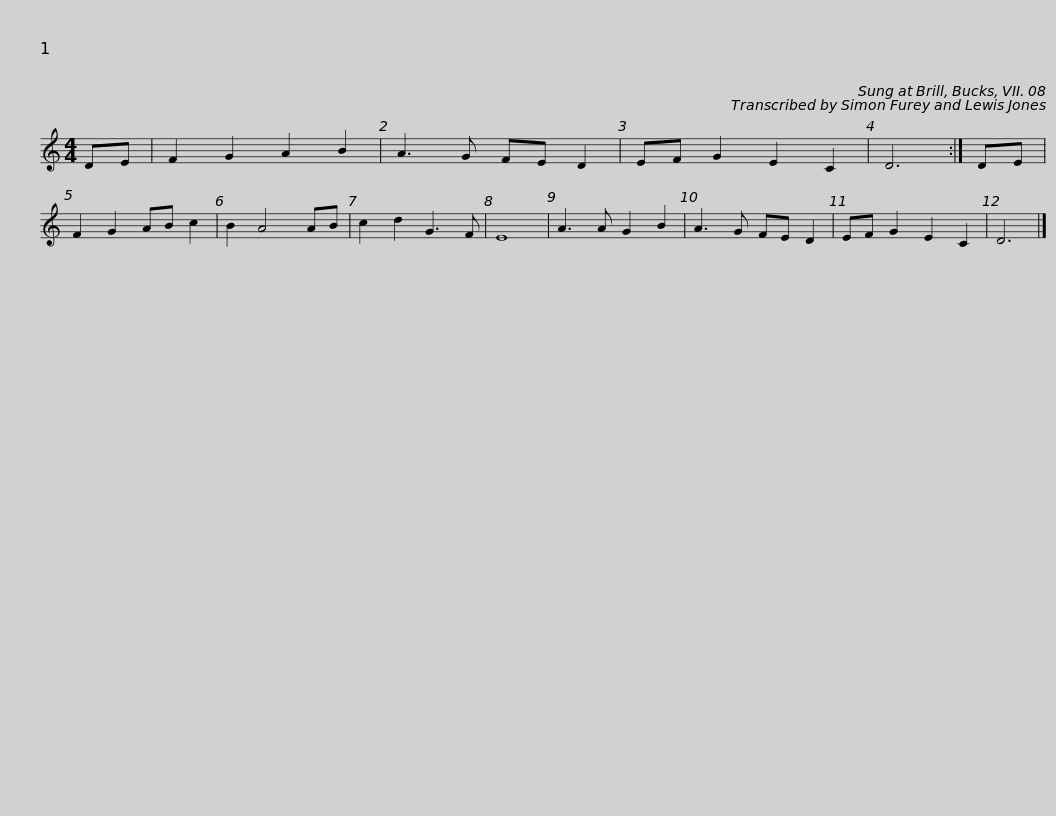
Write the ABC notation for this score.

X:1
L:1/8
M:4/4
I:linebreak $
K:C
V:1 treble
V:1
 DE | F2 G2 A2 B2 | A3 G FE D2 | EF G2 E2 C2 | D6 :| %5
 DE | F2 G2 AB c2 |$ B2 A4 AB | c2 d2 G3 F | E8 | %10
 A3 A G2 B2 | A3 G FE D2 | EF G2 E2 C2 | D6 |] %14
